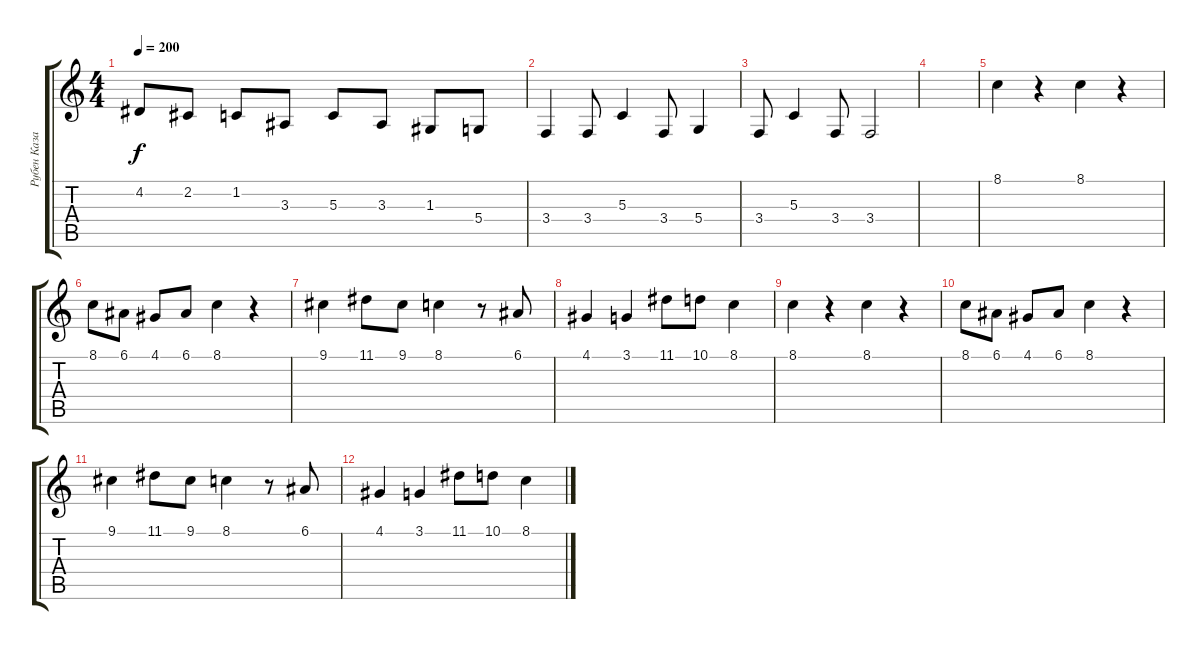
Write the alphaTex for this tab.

\track ("Рубен Казарьян" "Рубен Каза") {instrument synthbrass1}
\staff {score tabs}
\tuning (E4 B3 G3 D3 A2 D2) {hide}
\ts (4 4)
\tempo 200
\clef g2
\ks c
4.2.8{dy f} 2.2.8 1.2.8 3.3.8 5.3.8 3.3.8 1.3.8 5.4.8 |
3.4.4 3.4.8 5.3.4 3.4.8 5.4.4 |
3.4.8 5.3.4 3.4.8 3.4.2 |
|
8.1.4 r.4 8.1.4 r.4 |
8.1.8 6.1.8 4.1.8 6.1.8 8.1.4 r.4 |
9.1.4 11.1.8 9.1.8 8.1.4 r.8 6.1.8 |
4.1.4 3.1.4 11.1.8 10.1.8 8.1.4 |
8.1.4 r.4 8.1.4 r.4 |
8.1.8 6.1.8 4.1.8 6.1.8 8.1.4 r.4 |
9.1.4 11.1.8 9.1.8 8.1.4 r.8 6.1.8 |
4.1.4 3.1.4 11.1.8 10.1.8 8.1.4
